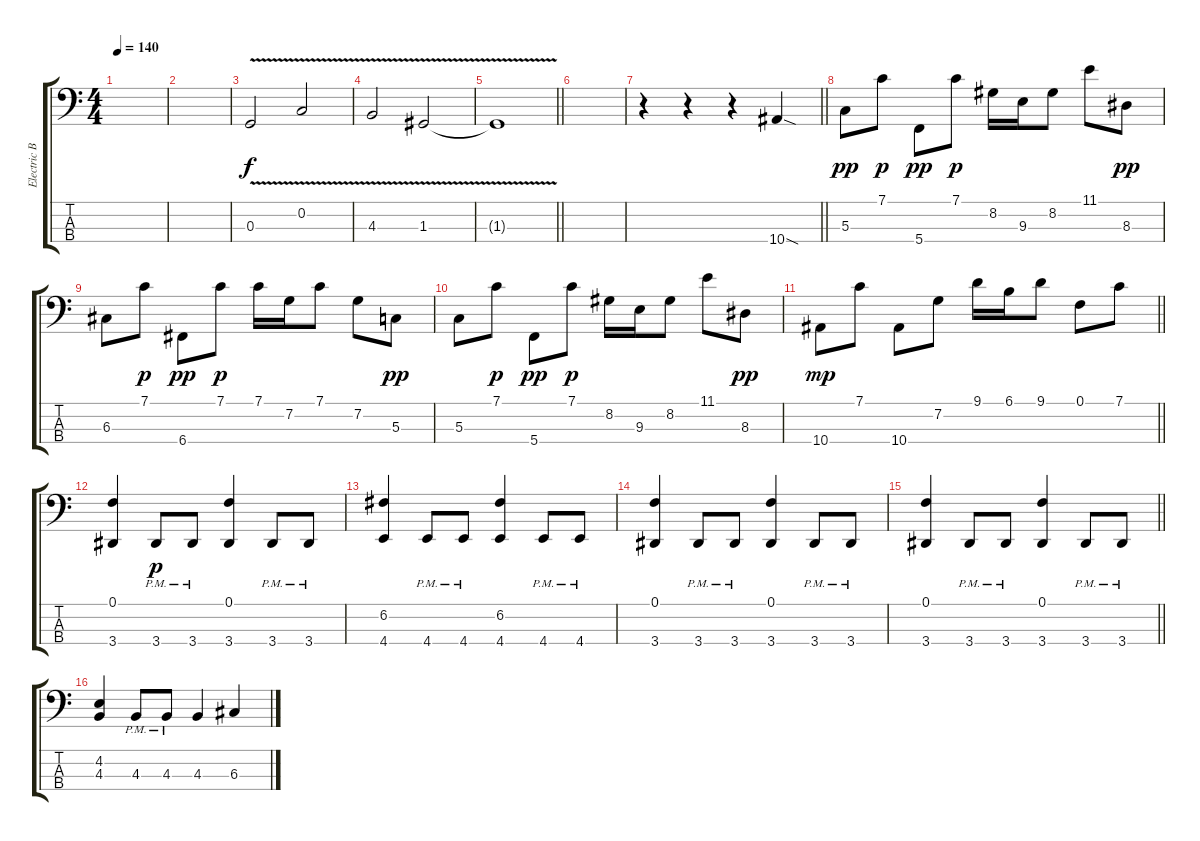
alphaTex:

\track ("Electric Bass" "Electric B") {instrument electricbassfinger}
\staff {score tabs}
\tuning (F2 C2 G1 C1) {hide}
\ts (4 4)
\tempo 140
\clef f4
\ks c
|
|
0.3{v}.2{volume 11} 0.2{v}.2 |
4.3{v}.2 1.3{v}.2 |
\barLineRight lightlight
1.3{t}.1 |
|
\barLineRight lightlight
r.4 r.4 r.4 10.4{sod}.4{dy f} |
5.3.8{dy pp} 7.1.8{dy p} 5.4.8{dy pp} 7.1.8{dy p} 8.2.16 9.3.16 8.2.8 11.1.8 8.3.8{dy pp} |
6.3.8 7.1.8{dy p} 6.4.8{dy pp} 7.1.8{dy p} 7.1.16 7.2.16 7.1.8 7.2.8 5.3.8{dy pp} |
5.3.8 7.1.8{dy p} 5.4.8{dy pp} 7.1.8{dy p} 8.2.16 9.3.16 8.2.8 11.1.8 8.3.8{dy pp} |
\barLineRight lightlight
10.4.8{dy mp} 7.1.8 10.4.8 7.2.8 9.1.16 6.1.16 9.1.8 0.1.8 7.1.8 |
(0.1 3.4).4 3.4{pm}.8{dy p} 3.4{pm}.8 (0.1 3.4).4 3.4{pm}.8 3.4{pm}.8 |
(6.2 4.4).4 4.4{pm}.8 4.4{pm}.8 (6.2 4.4).4 4.4{pm}.8 4.4{pm}.8 |
(0.1 3.4).4 3.4{pm}.8 3.4{pm}.8 (0.1 3.4).4 3.4{pm}.8 3.4{pm}.8 |
\barLineRight lightlight
(0.1 3.4).4 3.4{pm}.8 3.4{pm}.8 (0.1 3.4).4 3.4{pm}.8 3.4{pm}.8 |
(4.2 4.3).4 4.3{pm}.8 4.3{pm}.8 4.3.4 6.3.4
